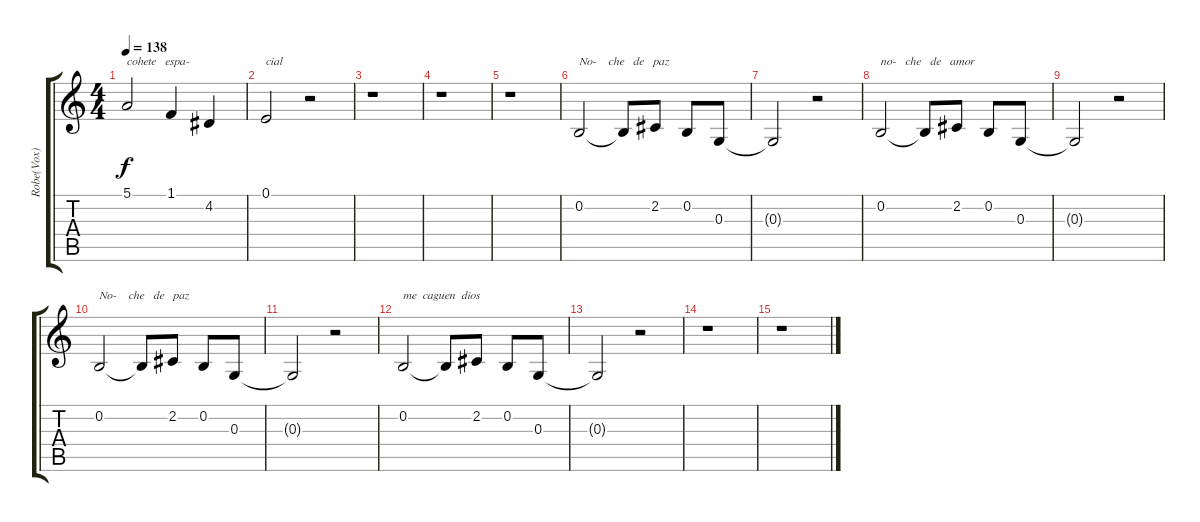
\track ("Robe(Vox)" "Robe(Vox)") {instrument tenorsax}
\staff {score tabs}
\tuning (E4 B3 G3 D3 A2 E2) {hide}
\ts (4 4)
\tempo 138
\clef g2
\ks c
5.1.2{txt "cohete   espa-" dy f} 1.1.4 4.2.4 |
0.1.2{txt "cial"} r.2 |
r.1 |
r.1 |
r.1 |
0.2.2{txt "No-    che   de   paz"} 0.2{t}.8 2.2.8 0.2.8 0.3.8 |
0.3{t}.2 r.2 |
0.2.2{txt "no-   che   de   amor"} 0.2{t}.8 2.2.8 0.2.8 0.3.8 |
0.3{t}.2 r.2 |
0.2.2{txt "No-    che   de   paz"} 0.2{t}.8 2.2.8 0.2.8 0.3.8 |
0.3{t}.2 r.2 |
0.2.2{txt "me  caguen  dios"} 0.2{t}.8 2.2.8 0.2.8 0.3.8 |
0.3{t}.2 r.2 |
r.1 |
r.1
